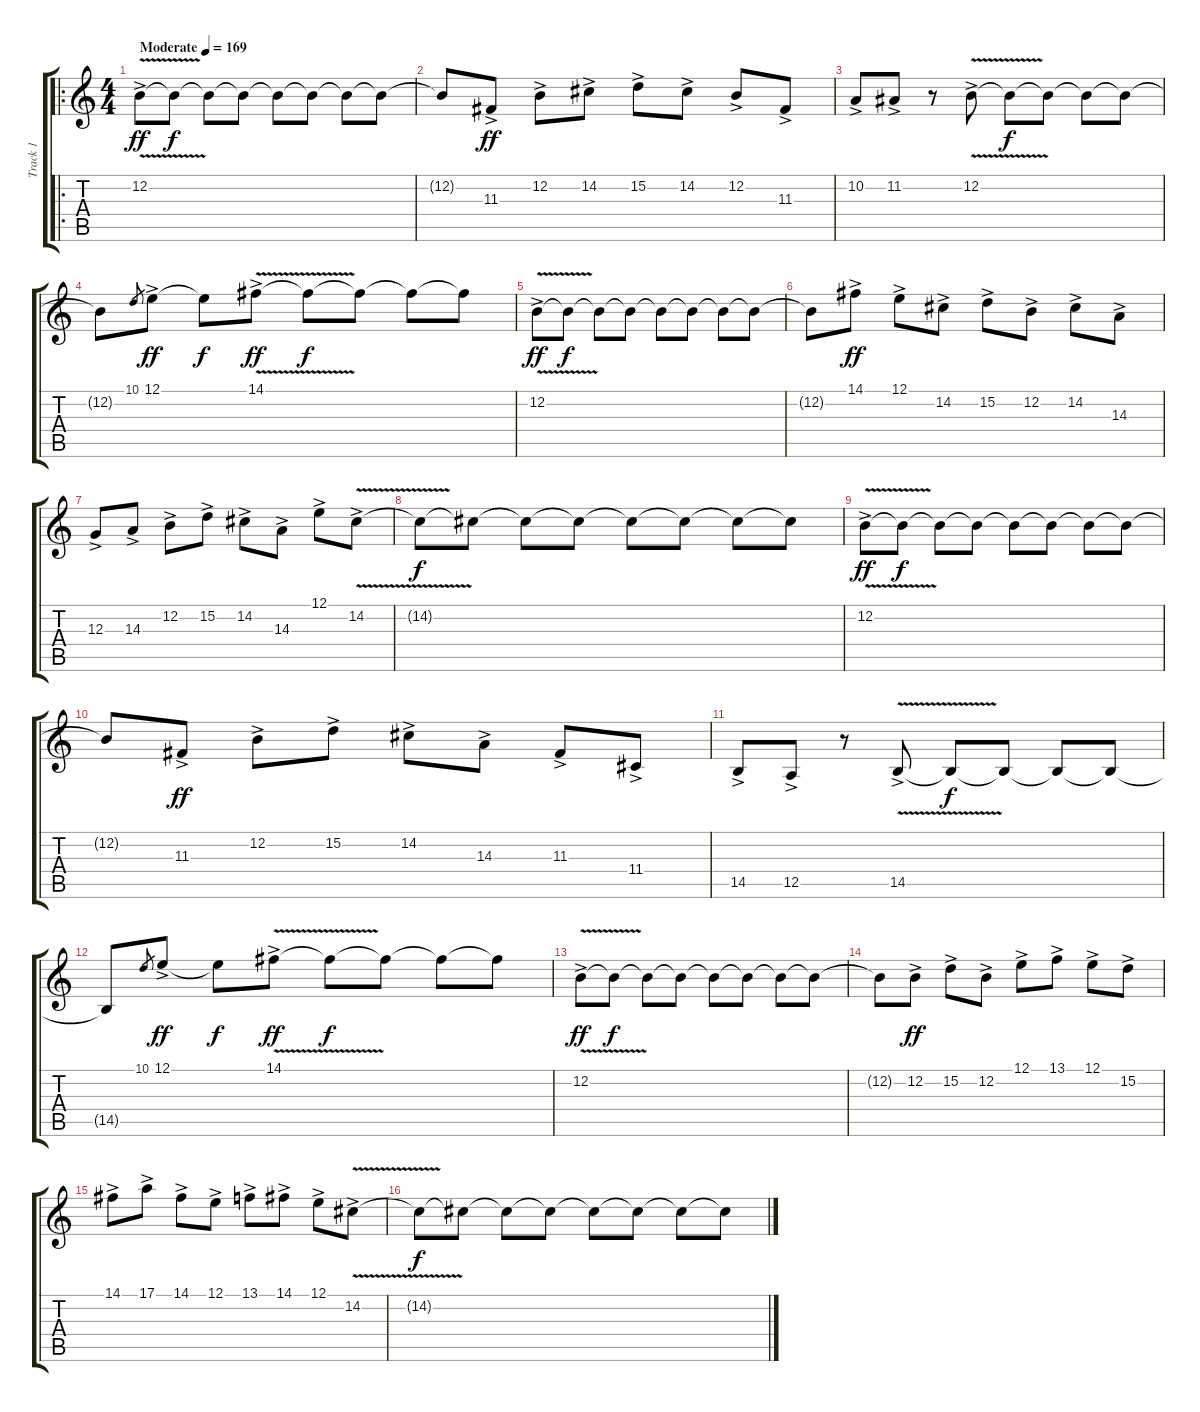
\track ("Track 1" "Track 1") {instrument lead5charang}
\staff {score tabs}
\tuning (E4 B3 G3 D3 A2 E2) {hide}
\ro
\ts (4 4)
\tempo (169 "Moderate")
\clef g2
\ks c
12.2{v ac}.8{dy ff instrument lead5charang} 12.2{t}.8{dy f} 12.2{t}.8 12.2{t}.8 12.2{t}.8 12.2{t}.8 12.2{t}.8 12.2{t}.8 |
12.2{t}.8 11.3{ac}.8{dy ff} 12.2{ac}.8 14.2{ac}.8 15.2{ac}.8 14.2{ac}.8 12.2{ac}.8 11.3{ac}.8 |
10.2{ac}.8 11.2{ac}.8 r.8 12.2{v ac}.8 12.2{t}.8{dy f} 12.2{t}.8 12.2{t}.8 12.2{t}.8 |
12.2{t}.8 10.1.8{gr} 12.1{ac}.8{dy ff} 12.1{t}.8{dy f} 14.1{v ac}.8{dy ff} 14.1{t}.8{dy f} 14.1{t}.8 14.1{t}.8 14.1{t}.8 |
12.2{v ac}.8{dy ff} 12.2{t}.8{dy f} 12.2{t}.8 12.2{t}.8 12.2{t}.8 12.2{t}.8 12.2{t}.8 12.2{t}.8 |
12.2{t}.8 14.1{ac}.8{dy ff} 12.1{ac}.8 14.2{ac}.8 15.2{ac}.8 12.2{ac}.8 14.2{ac}.8 14.3{ac}.8 |
12.3{ac}.8 14.3{ac}.8 12.2{ac}.8 15.2{ac}.8 14.2{ac}.8 14.3{ac}.8 12.1{ac}.8 14.2{v ac}.8 |
14.2{t}.8{dy f} 14.2{t}.8 14.2{t}.8 14.2{t}.8 14.2{t}.8 14.2{t}.8 14.2{t}.8 14.2{t}.8 |
12.2{v ac}.8{dy ff} 12.2{t}.8{dy f} 12.2{t}.8 12.2{t}.8 12.2{t}.8 12.2{t}.8 12.2{t}.8 12.2{t}.8 |
12.2{t}.8 11.3{ac}.8{dy ff} 12.2{ac}.8 15.2{ac}.8 14.2{ac}.8 14.3{ac}.8 11.3{ac}.8 11.4{ac}.8 |
14.5{ac}.8 12.5{ac}.8 r.8 14.5{v ac}.8 14.5{t}.8{dy f} 14.5{t}.8 14.5{t}.8 14.5{t}.8 |
14.5{t}.8 10.1.8{gr} 12.1{ac}.8{dy ff} 12.1{t}.8{dy f} 14.1{v ac}.8{dy ff} 14.1{t}.8{dy f} 14.1{t}.8 14.1{t}.8 14.1{t}.8 |
12.2{v ac}.8{dy ff} 12.2{t}.8{dy f} 12.2{t}.8 12.2{t}.8 12.2{t}.8 12.2{t}.8 12.2{t}.8 12.2{t}.8 |
12.2{t}.8 12.2{ac}.8{dy ff} 15.2{ac}.8 12.2{ac}.8 12.1{ac}.8 13.1{ac}.8 12.1{ac}.8 15.2{ac}.8 |
14.1{ac}.8 17.1{ac}.8 14.1{ac}.8 12.1{ac}.8 13.1{ac}.8 14.1{ac}.8 12.1{ac}.8 14.2{v ac}.8 |
14.2{t}.8{dy f} 14.2{t}.8 14.2{t}.8 14.2{t}.8 14.2{t}.8 14.2{t}.8 14.2{t}.8 14.2{t}.8
